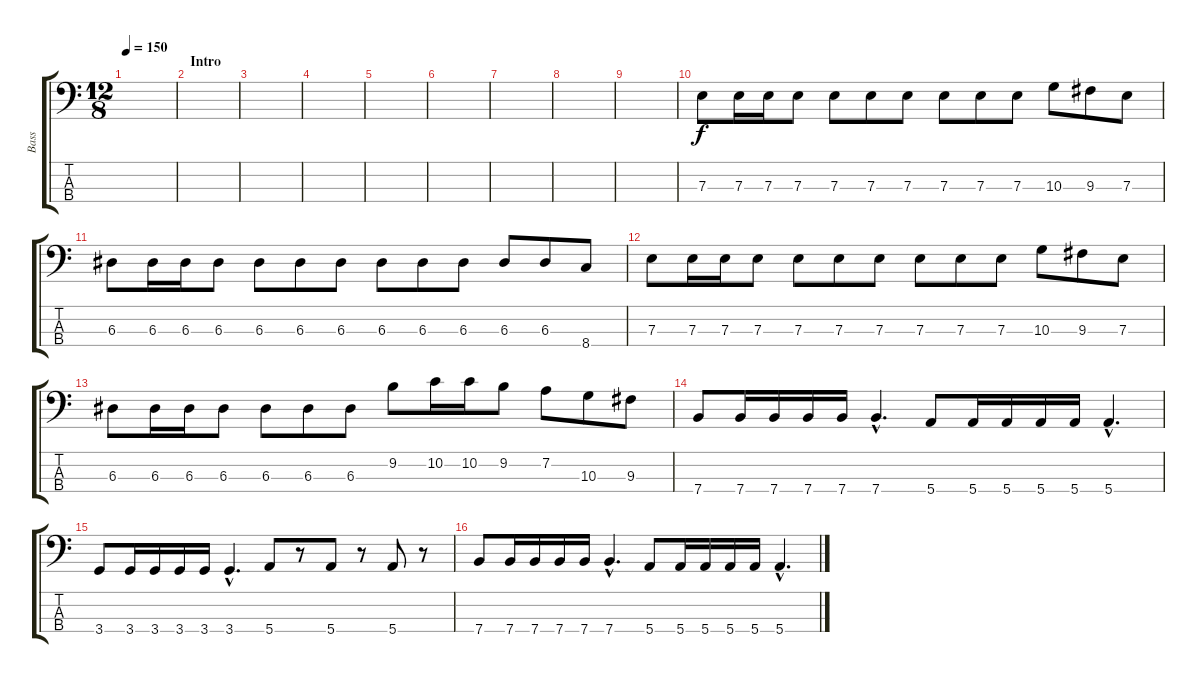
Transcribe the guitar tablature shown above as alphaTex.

\track ("Bass" "Bass") {instrument electricbassfinger}
\staff {score tabs}
\tuning (G2 D2 A1 E1) {hide}
\ts (12 8)
\tempo 150
\clef f4
\ks c
|
\section ("" "Intro")
|
|
|
|
|
|
|
|
7.3.8 7.3.16 7.3.16 7.3.8 7.3.8 7.3.8 7.3.8 7.3.8 7.3.8 7.3.8 10.3.8 9.3.8 7.3.8 |
6.3.8 6.3.16 6.3.16 6.3.8 6.3.8 6.3.8 6.3.8 6.3.8 6.3.8 6.3.8 6.3.8 6.3.8 8.4.8 |
7.3.8 7.3.16 7.3.16 7.3.8 7.3.8 7.3.8 7.3.8 7.3.8 7.3.8 7.3.8 10.3.8 9.3.8 7.3.8 |
6.3.8 6.3.16 6.3.16 6.3.8 6.3.8 6.3.8 6.3.8 9.2.8 10.2.16 10.2.16 9.2.8 7.2.8 10.3.8 9.3.8 |
7.4.8 7.4.16 7.4.16 7.4.16 7.4.16 7.4{hac}.4{d} 5.4.8 5.4.16 5.4.16 5.4.16 5.4.16 5.4{hac}.4{d} |
3.4.8 3.4.16 3.4.16 3.4.16 3.4.16 3.4{hac}.4{d} 5.4.8 r.8 5.4.8 r.8 5.4.8 r.8 |
7.4.8 7.4.16 7.4.16 7.4.16 7.4.16 7.4{hac}.4{d} 5.4.8 5.4.16 5.4.16 5.4.16 5.4.16 5.4{hac}.4{d}
